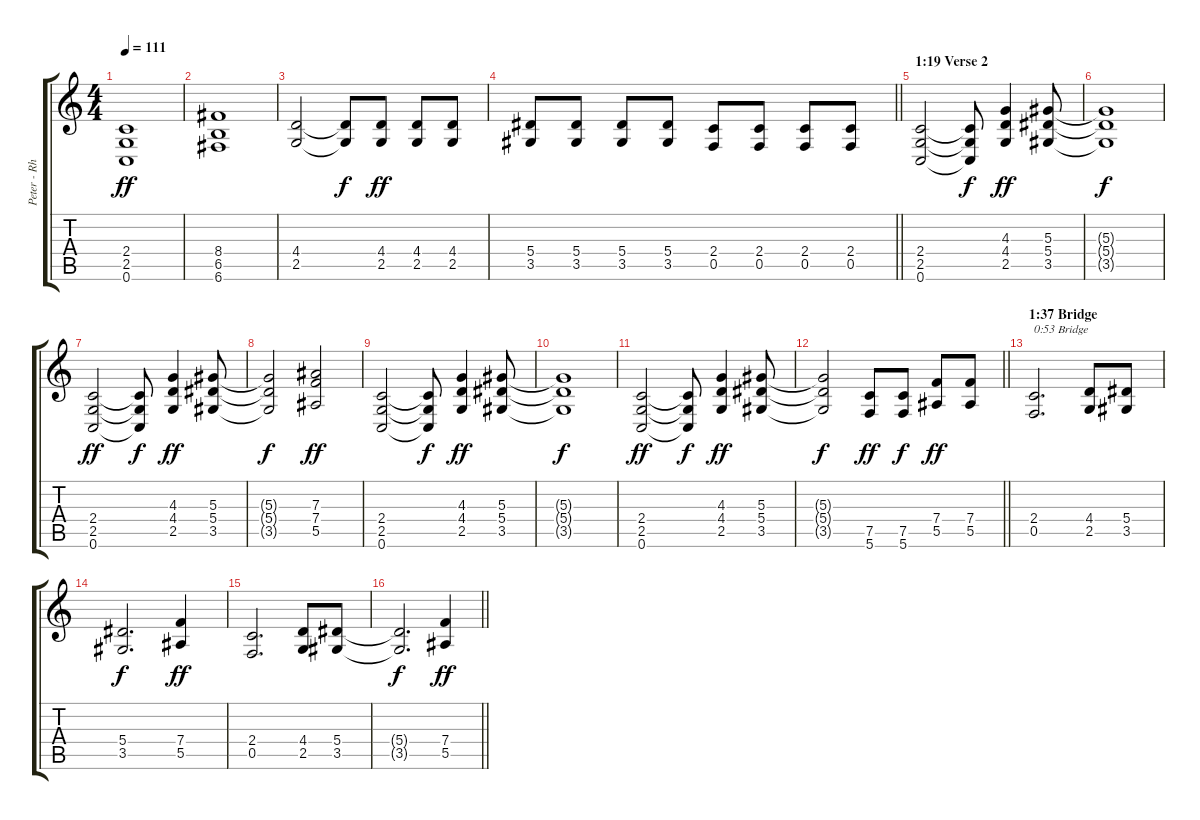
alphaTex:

\track ("Peter - Rhythm Guitar (C-Tuning)" "Peter - Rh") {instrument overdrivenguitar}
\staff {score tabs}
\tuning (C4 G3 Eb3 Bb2 F2 C2) {hide}
\ts (4 4)
\tempo 111
\clef g2
\ks c
(2.4 2.5 0.6).1{dy ff} |
(8.4 6.5 6.6).1 |
(4.4 2.5).2 (4.4{t} 2.5{t}).8{dy f} (4.4 2.5).8{dy ff} (4.4 2.5).8 (4.4 2.5).8 |
\barLineRight lightlight
(5.4 3.5).8 (5.4 3.5).8 (5.4 3.5).8 (5.4 3.5).8 (2.4 0.5).8 (2.4 0.5).8 (2.4 0.5).8 (2.4 0.5).8 |
\section ("" "1:19 Verse 2")
(2.4 2.5 0.6).2 (2.4{t} 2.5{t} 0.6{t}).8{dy f} (4.3 4.4 2.5).4{dy ff} (5.3 5.4 3.5).8 |
(5.3{t} 5.4{t} 3.5{t}).1{dy f} |
(2.4 2.5 0.6).2{dy ff} (2.4{t} 2.5{t} 0.6{t}).8{dy f} (4.3 4.4 2.5).4{dy ff} (5.3 5.4 3.5).8 |
(5.3{t} 5.4{t} 3.5{t}).2{dy f} (7.3 7.4 5.5).2{dy ff} |
(2.4 2.5 0.6).2 (2.4{t} 2.5{t} 0.6{t}).8{dy f} (4.3 4.4 2.5).4{dy ff} (5.3 5.4 3.5).8 |
(5.3{t} 5.4{t} 3.5{t}).1{dy f} |
(2.4 2.5 0.6).2{dy ff} (2.4{t} 2.5{t} 0.6{t}).8{dy f} (4.3 4.4 2.5).4{dy ff} (5.3 5.4 3.5).8 |
\barLineRight lightlight
(5.3{t} 5.4{t} 3.5{t}).2{dy f} (7.5 5.6).8{dy ff} (7.5 5.6).8{dy f} (7.4 5.5).8{dy ff} (7.4 5.5).8 |
\section ("" "1:37 Bridge")
(2.4 0.5).2{d txt "0:53 Bridge" volume 9} (4.4 2.5).8 (5.4 3.5).8 |
(5.4 3.5).2{d dy f} (7.4 5.5).4{dy ff} |
(2.4 0.5).2{d} (4.4 2.5).8 (5.4 3.5).8 |
\barLineRight lightlight
(5.4{t} 3.5{t}).2{d dy f} (7.4 5.5).4{dy ff}
